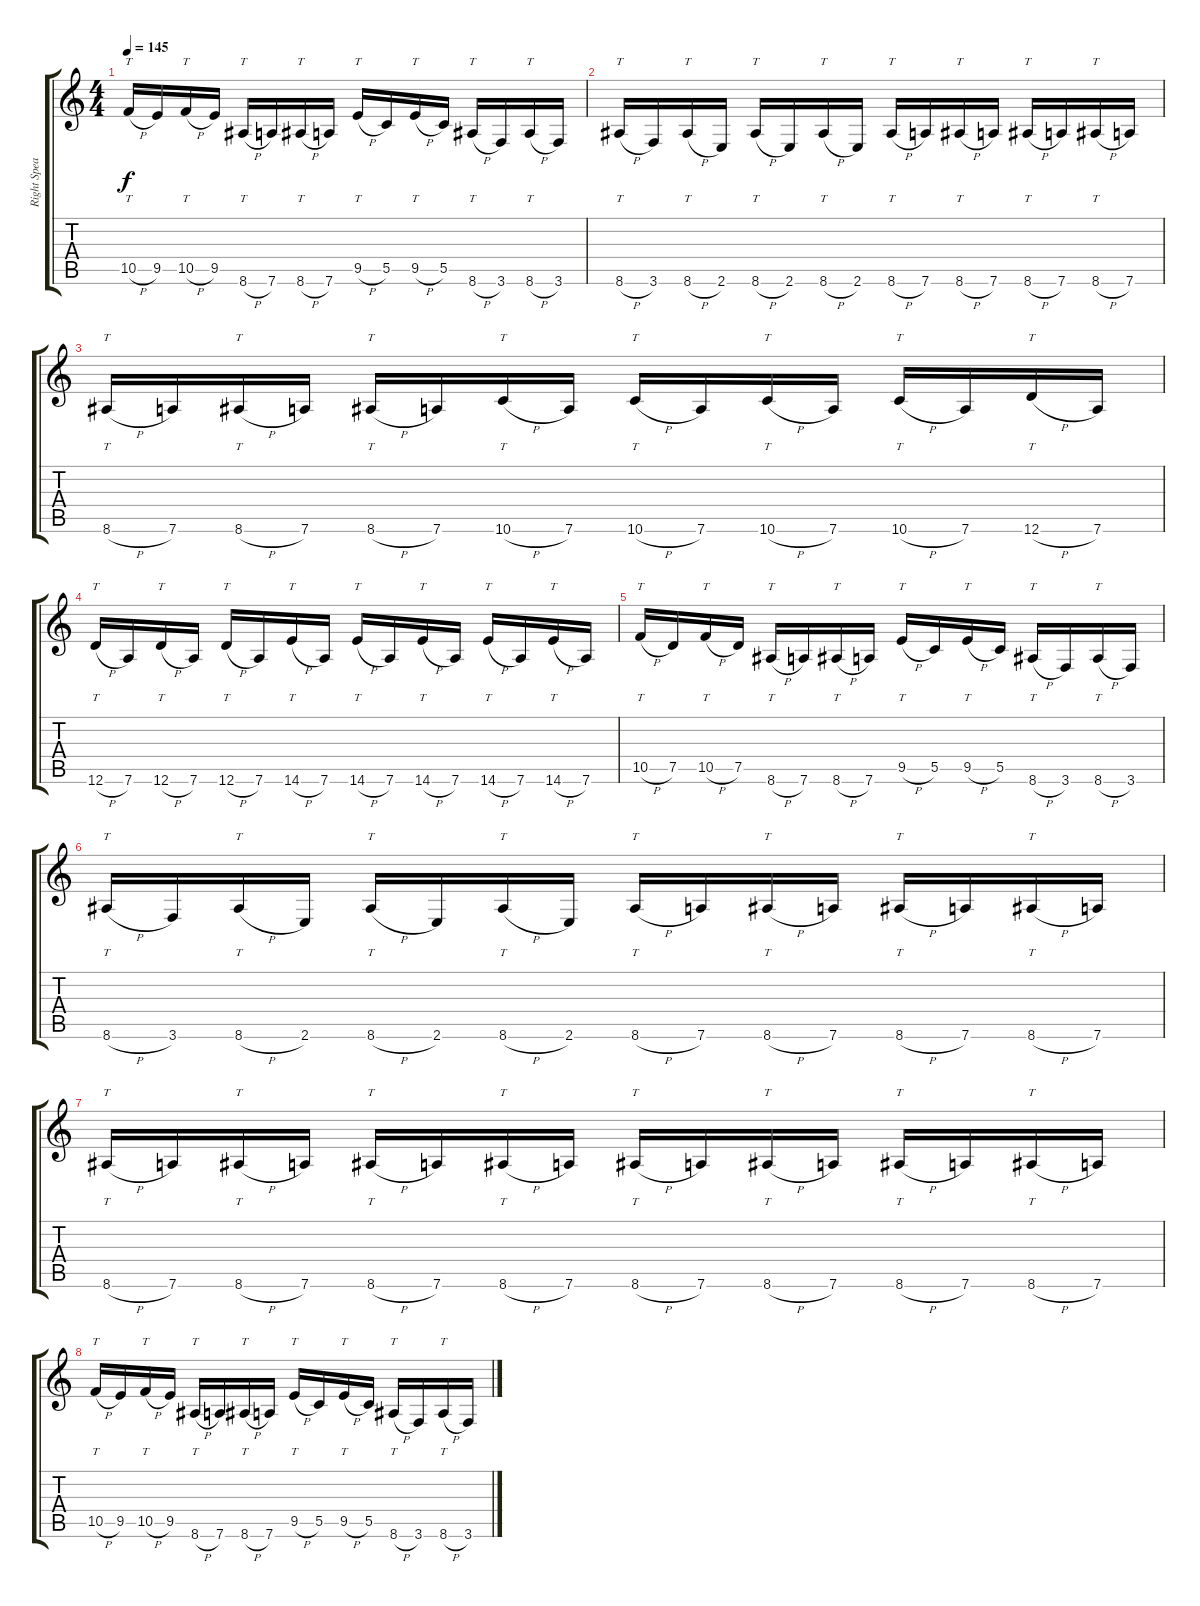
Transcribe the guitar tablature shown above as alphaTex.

\track ("Right Speaker 1" "Right Spea") {instrument distortionguitar}
\staff {score tabs}
\tuning (D4 A3 F3 C3 G2 D2) {hide}
\ts (4 4)
\tempo 145
\clef g2
\ks c
10.5{h}.16{tt dy f} 9.5.16 10.5{h}.16{tt} 9.5.16 8.6{h}.16{tt} 7.6.16 8.6{h}.16{tt} 7.6.16 9.5{h}.16{tt} 5.5.16 9.5{h}.16{tt} 5.5.16 8.6{h}.16{tt} 3.6.16 8.6{h}.16{tt} 3.6.16 |
8.6{h}.16{tt} 3.6.16 8.6{h}.16{tt} 2.6.16 8.6{h}.16{tt} 2.6.16 8.6{h}.16{tt} 2.6.16 8.6{h}.16{tt} 7.6.16 8.6{h}.16{tt} 7.6.16 8.6{h}.16{tt} 7.6.16 8.6{h}.16{tt} 7.6.16 |
8.6{h}.16{tt} 7.6.16 8.6{h}.16{tt} 7.6.16 8.6{h}.16{tt} 7.6.16 10.6{h}.16{tt} 7.6.16 10.6{h}.16{tt} 7.6.16 10.6{h}.16{tt} 7.6.16 10.6{h}.16{tt} 7.6.16 12.6{h}.16{tt} 7.6.16 |
12.6{h}.16{tt} 7.6.16 12.6{h}.16{tt} 7.6.16 12.6{h}.16{tt} 7.6.16 14.6{h}.16{tt} 7.6.16 14.6{h}.16{tt} 7.6.16 14.6{h}.16{tt} 7.6.16 14.6{h}.16{tt} 7.6.16 14.6{h}.16{tt} 7.6.16 |
10.5{h}.16{tt} 7.5.16 10.5{h}.16{tt} 7.5.16 8.6{h}.16{tt} 7.6.16 8.6{h}.16{tt} 7.6.16 9.5{h}.16{tt} 5.5.16 9.5{h}.16{tt} 5.5.16 8.6{h}.16{tt} 3.6.16 8.6{h}.16{tt} 3.6.16 |
8.6{h}.16{tt} 3.6.16 8.6{h}.16{tt} 2.6.16 8.6{h}.16{tt} 2.6.16 8.6{h}.16{tt} 2.6.16 8.6{h}.16{tt} 7.6.16 8.6{h}.16{tt} 7.6.16 8.6{h}.16{tt} 7.6.16 8.6{h}.16{tt} 7.6.16 |
8.6{h}.16{tt} 7.6.16 8.6{h}.16{tt} 7.6.16 8.6{h}.16{tt} 7.6.16 8.6{h}.16{tt} 7.6.16 8.6{h}.16{tt} 7.6.16 8.6{h}.16{tt} 7.6.16 8.6{h}.16{tt} 7.6.16 8.6{h}.16{tt} 7.6.16 |
10.5{h}.16{tt} 9.5.16 10.5{h}.16{tt} 9.5.16 8.6{h}.16{tt} 7.6.16 8.6{h}.16{tt} 7.6.16 9.5{h}.16{tt} 5.5.16 9.5{h}.16{tt} 5.5.16 8.6{h}.16{tt} 3.6.16 8.6{h}.16{tt} 3.6.16
